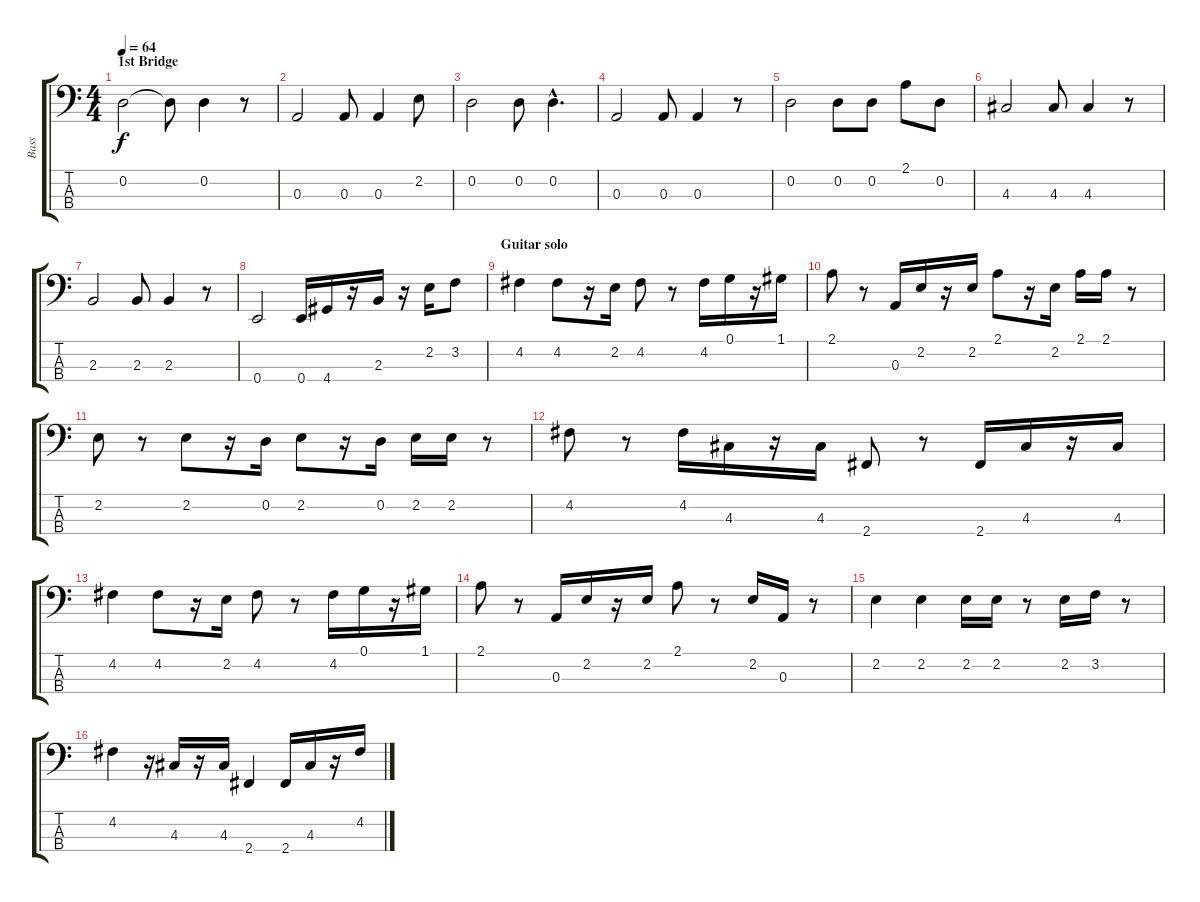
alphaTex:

\track ("Bass" "Bass") {instrument electricbassfinger}
\staff {score tabs}
\tuning (G2 D2 A1 E1) {hide}
\ts (4 4)
\section ("" "1st Bridge")
\tempo 64
\clef f4
\ks c
0.2.2{dy f} 0.2{t}.8 0.2.4 r.8 |
0.3.2 0.3.8 0.3.4 2.2.8 |
0.2.2 0.2.8 0.2{hac}.4{d} |
0.3.2 0.3.8 0.3.4 r.8 |
0.2.2 0.2.8 0.2.8 2.1.8 0.2.8 |
4.3.2 4.3.8 4.3.4 r.8 |
2.3.2 2.3.8 2.3.4 r.8 |
0.4.2 0.4.16 4.4.16 r.16 2.3.16 r.16 2.2.16 3.2.8 |
\section ("" "Guitar solo")
4.2.4 4.2.8 r.16 2.2.16 4.2.8 r.8 4.2.16 0.1.16 r.16 1.1.16 |
2.1.8 r.8 0.3.16 2.2.16 r.16 2.2.16 2.1.8 r.16 2.2.16 2.1.16 2.1.16 r.8 |
2.2.8 r.8 2.2.8 r.16 0.2.16 2.2.8 r.16 0.2.16 2.2.16 2.2.16 r.8 |
4.2.8 r.8 4.2.16 4.3.16 r.16 4.3.16 2.4.8 r.8 2.4.16 4.3.16 r.16 4.3.16 |
4.2.4 4.2.8 r.16 2.2.16 4.2.8 r.8 4.2.16 0.1.16 r.16 1.1.16 |
2.1.8 r.8 0.3.16 2.2.16 r.16 2.2.16 2.1.8 r.8 2.2.16 0.3.16 r.8 |
2.2.4 2.2.4 2.2.16 2.2.16 r.8 2.2.16 3.2.16 r.8 |
4.2.4 r.16 4.3.16 r.16 4.3.16 2.4.4 2.4.16 4.3.16 r.16 4.2.16
